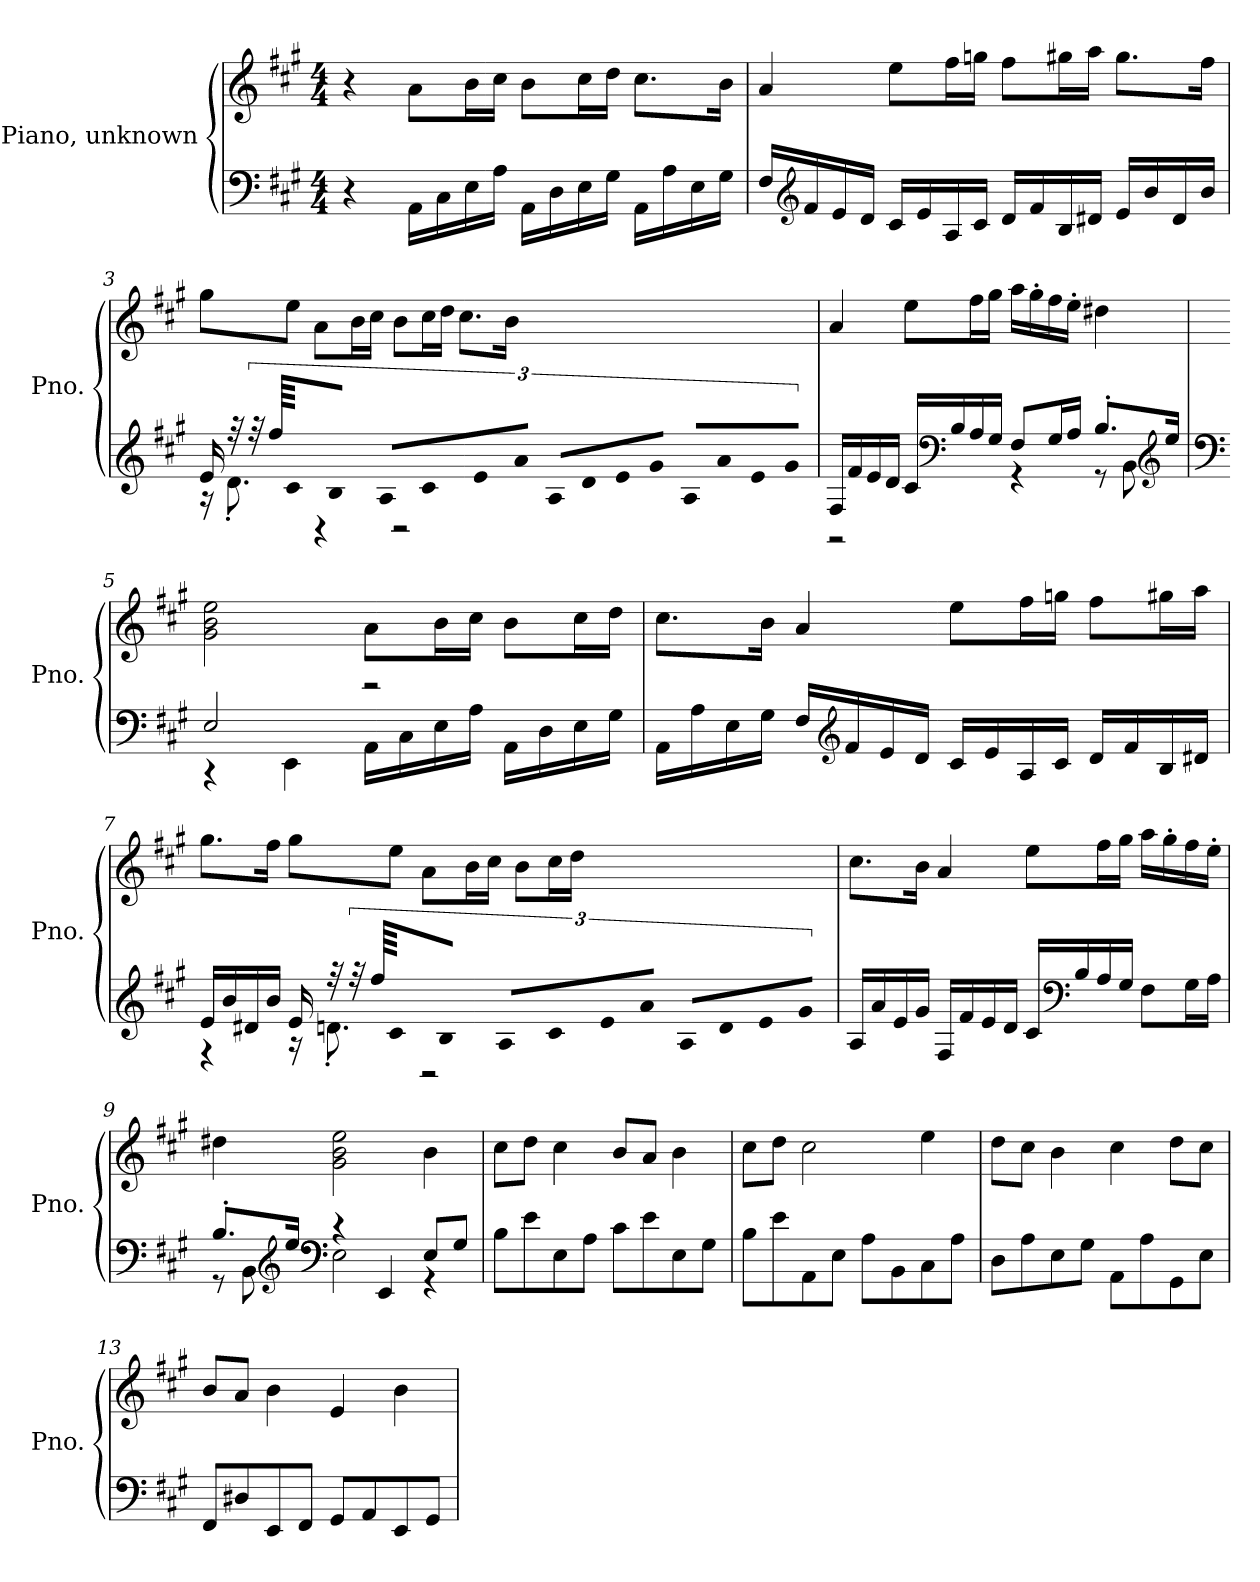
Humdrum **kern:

**kern	**kern
*part1	*part1
*staff2	*staff1
*I"Piano, unknown	*
*I'Pno.	*
*clefF4	*clefG2
*k[f#c#g#]	*k[f#c#g#]
*M4/4	*M4/4
*MM120	*MM120
=1	=1
4r	4r
16AA\LL	8a\L
16C#\	.
16E\	16b\L
16A\JJ	16cc#\JJ
16AA\LL	8b\L
16D\	.
16E\	16cc#\L
16G#\JJ	16dd\JJ
16AA\LL	8.cc#\L
16A\	.
16E\	.
16G#\JJ	16b\Jk
=2	=2
16F#/LL	4a/
*clefG2	*
16f#/	.
16e/	.
16d/JJ	.
16c#/LL	8ee\L
16e/	.
16A/	16ff#\L
16c#/JJ	16ggn\JJ
16d/LL	8ff#\L
16f#/	.
16B/	16gg#X\L
16d#X/JJ	16aa\JJ
16e/LL	8.gg#\L
16b/	.
16d#/	.
16b/JJ	16ff#\Jk
!!LO:LB:g=z
=3	=3
*^	*
16e/	16r	8gg#\L
32r	8.d'\	.
48r	.	.
96ff#/KKLL	.	.
16c#/	.	8ee\J
16B/JJ	.	.
16A/LL	4r	8a\L
16c#/	.	.
16e/	.	16b\L
16a/JJ	.	16cc#\JJ
16A/LL	2r	8b\L
16d/	.	.
16e/	.	16cc#\L
16g#/JJ	.	16dd\JJ
16A/LL	.	8.cc#\L
16a/	.	.
16e/	.	.
16g#/JJ	.	16b\Jk
=4	=4	=4
16F#/LL	2r	4a/
16f#/	.	.
16e/	.	.
16d/JJ	.	.
16c#/LL	.	8ee\L
*clefF4	*	*
16B/	.	.
16A/	.	16ff#\L
16G#/JJ	.	16gg#\JJ
8F#/L	4r	16aa\LL
.	.	16gg#'\
16G#/L	.	16ff#\
16A/JJ	.	16ee'\JJ
8.B'/L	8r	4dd#X\
.	8BB\	.
*clefG2	*	*
16ee/Jk	.	.
!!LO:LB:g=z
=5	=5	=5
*clefF4	*	*
2E/	4r	2g#\ 2b\ 2ee\
.	4EE\	.
2r	16AA\LL	8a\L
.	16C#\	.
.	16E\	16b\L
.	16A\JJ	16cc#\JJ
.	16AA\LL	8b\L
.	16D\	.
.	16E\	16cc#\L
.	16G#\JJ	16dd\JJ
*v	*v	*
=6	=6
16AA\LL	8.cc#\L
16A\	.
16E\	.
16G#\JJ	16b\Jk
16F#/LL	4a/
*clefG2	*
16f#/	.
16e/	.
16d/JJ	.
16c#/LL	8ee\L
16e/	.
16A/	16ff#\L
16c#/JJ	16ggn\JJ
16d/LL	8ff#\L
16f#/	.
16B/	16gg#X\L
16d#X/JJ	16aa\JJ
!!LO:LB:g=z
=7	=7
*^	*
16e/LL	4r	8.gg#\L
16b/	.	.
16d#X/	.	.
16b/JJ	.	16ff#\Jk
16e/	16r	8gg#\L
32r	8.dn'\	.
48r	.	.
96ff#/KKLL	.	.
16c#/	.	8ee\J
16B/JJ	.	.
16A/LL	2r	8a\L
16c#/	.	.
16e/	.	16b\L
16a/JJ	.	16cc#\JJ
16A/LL	.	8b\L
16d/	.	.
16e/	.	16cc#\L
16g#/JJ	.	16dd\JJ
*v	*v	*
=8	=8
16A/LL	8.cc#\L
16a/	.
16e/	.
16g#/JJ	16b\Jk
16F#/LL	4a/
16f#/	.
16e/	.
16d/JJ	.
16c#/LL	8ee\L
*clefF4	*
16B/	.
16A/	16ff#\L
16G#/JJ	16gg#\JJ
8F#\L	16aa\LL
.	16gg#'\
16G#\L	16ff#\
16A\JJ	16ee'\JJ
!!LO:LB:g=z
=9	=9
*^	*
8.B'/L	8r	4dd#X\
.	8BB\	.
*clefG2	*	*
16ee/Jk	.	.
*clefF4	*	*
4r	2E\	2g#\ 2b\ 2ee\
4EE/	.	.
8E/L	4r	4b\
8G#/J	.	.
*v	*v	*
=10	=10
8B\L	8cc#\L
8e\	8dd\J
8E\	4cc#\
8A\J	.
8c#\L	8b/L
8e\	8a/J
8E\	4b\
8G#\J	.
=11	=11
8B\L	8cc#\L
8e\	8dd\J
8AA\	2cc#\
8E\J	.
8A\L	.
8BB\	.
8C#\	4ee\
8A\J	.
=12	=12
8D\L	8dd\L
8A\	8cc#\J
8E\	4b\
8G#\J	.
8AA\L	4cc#\
8A\	.
8GG#\	8dd\L
8E\J	8cc#\J
!!LO:LB:g=z
=13	=13
8FF#/L	8b/L
8D#X/	8a/J
8EE/	4b\
8FF#/J	.
8GG#/L	4e/
8AA/	.
8EE/	4b\
8GG#/J	.
=	=
*-	*-
